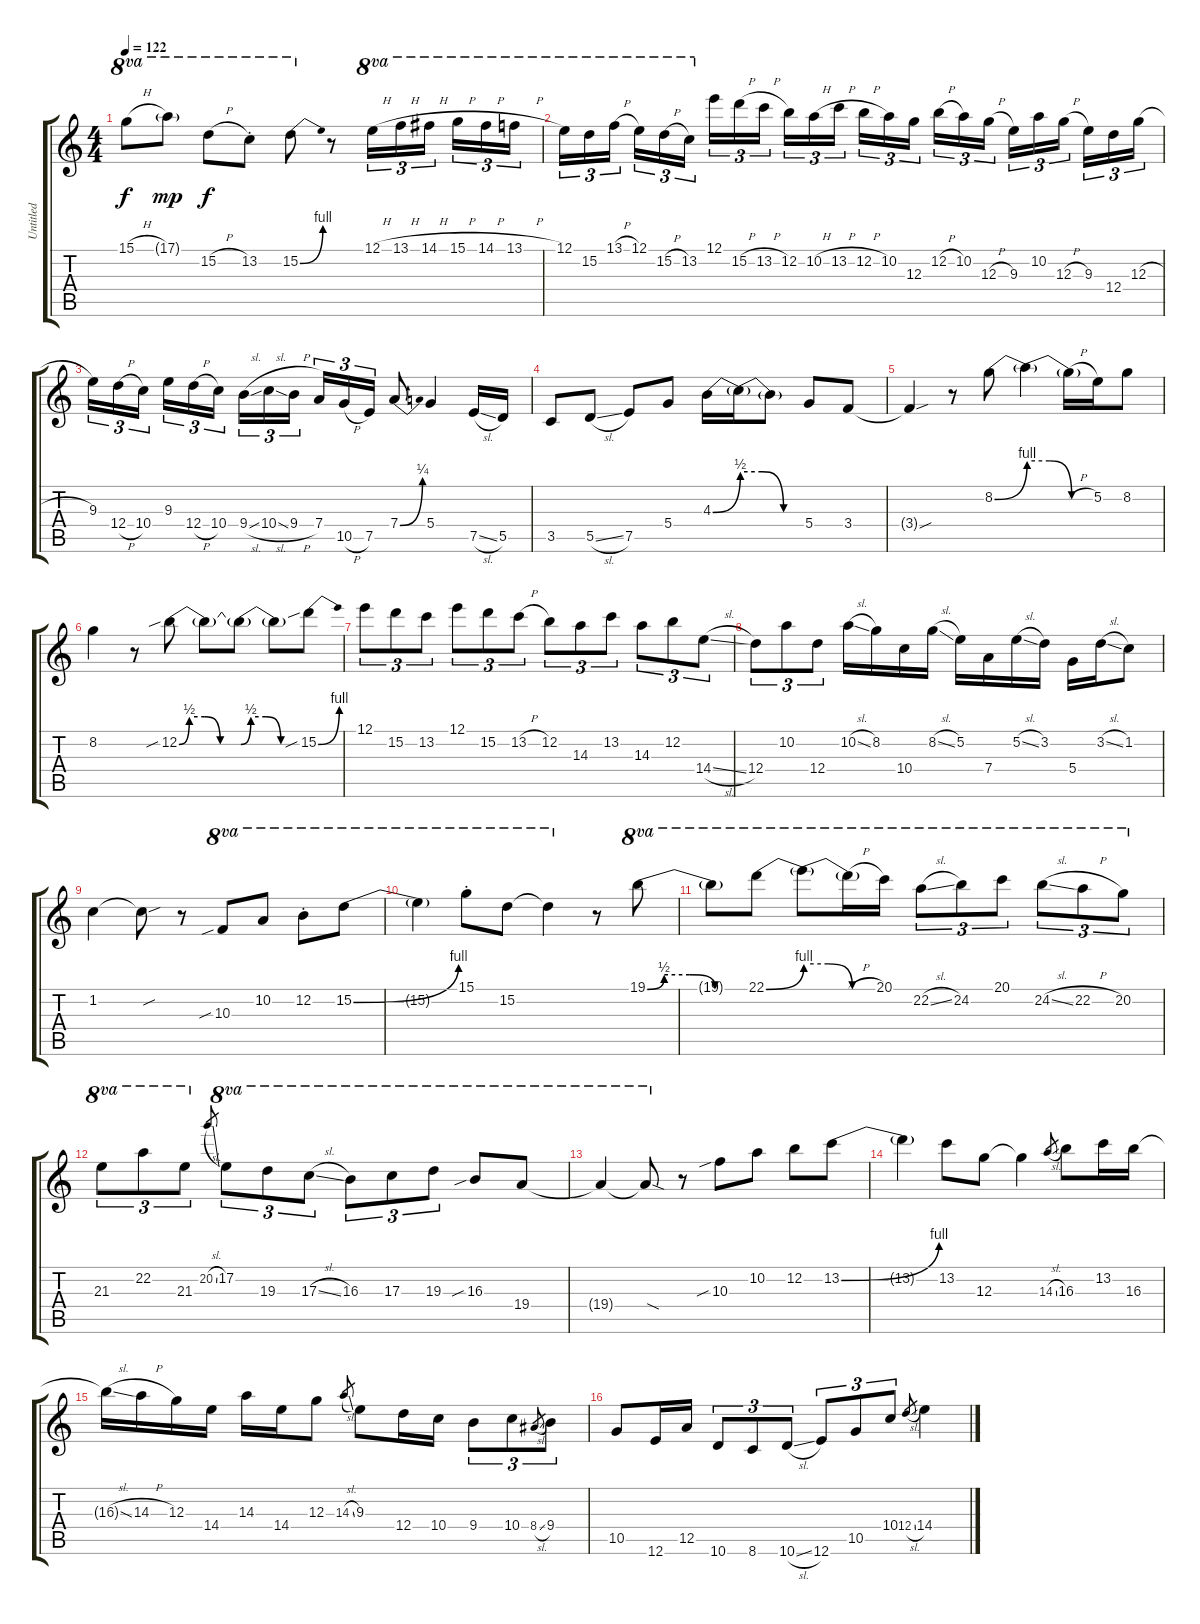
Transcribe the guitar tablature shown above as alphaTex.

\track ("Untitled" "Untitled") {instrument overdrivenguitar}
\staff {score tabs}
\tuning (E4 B3 G3 D3 A2 E2) {hide}
\ts (4 4)
\tempo 122
\clef g2
\ks c
15.1{h t}.8{ot 8va dy f} 17.1{g}.8{ot 8va dy mp} 15.2{h}.8{ot 8va dy f} 13.2{st}.8{ot 8va} 15.2{be (bend 0 0 60 4)}.8{ot 8va} r.8 12.1{h}.16{tu (3 2) ot 8va} 13.1{h}.16{tu (3 2) ot 8va} 14.1{h}.16{tu (3 2) ot 8va beam splitsecondary} 15.1{h}.16{tu (3 2) ot 8va} 14.1{h}.16{tu (3 2) ot 8va} 13.1{h}.16{tu (3 2) ot 8va} |
12.1.16{tu (3 2) ot 8va} 15.2.16{tu (3 2) ot 8va} 13.1{h}.16{tu (3 2) ot 8va beam splitsecondary} 12.1.16{tu (3 2) ot 8va} 15.2{h}.16{tu (3 2) ot 8va} 13.2.16{tu (3 2) ot 8va} 12.1.16{tu (3 2)} 15.2{h}.16{tu (3 2)} 13.2{h}.16{tu (3 2) beam splitsecondary} 12.2.16{tu (3 2)} 10.2{h}.16{tu (3 2)} 13.2{h}.16{tu (3 2)} 12.2{h}.16{tu (3 2)} 10.2.16{tu (3 2)} 12.3.16{tu (3 2) beam splitsecondary} 12.2{h}.16{tu (3 2)} 10.2.16{tu (3 2)} 12.3{h}.16{tu (3 2)} 9.3.16{tu (3 2)} 10.2.16{tu (3 2)} 12.3{h}.16{tu (3 2) beam splitsecondary} 9.3.16{tu (3 2)} 12.4.16{tu (3 2)} 12.3{h}.16{tu (3 2)} |
9.3.16{tu (3 2)} 12.4{h}.16{tu (3 2)} 10.4.16{tu (3 2) beam splitsecondary} 9.3.16{tu (3 2)} 12.4{h}.16{tu (3 2)} 10.4.16{tu (3 2)} 9.4{sl}.16{tu (3 2)} 10.4{sl}.16{tu (3 2)} 9.4{h}.16{tu (3 2) beam splitsecondary} 7.4.16{tu (3 2)} 10.5{h}.16{tu (3 2)} 7.5.16{tu (3 2)} 7.4{be (bend 0 0 60 1)}.8 5.4.4 7.5{sl}.16 5.5.16 |
3.5.8 5.5{sl}.8 7.5.8 5.4.8 4.3{be (bend 0 0 60 2)}.16 4.3{be (custom 0 2 20 2 40 0 60 0) t}.16 4.3{t}.8 5.4.8 3.4.8 |
3.4{sou t}.4 r.8 8.2{be (bend 0 0 60 4)}.8 8.2{be (custom 0 4 20 4 40 0 60 0) t}.4 8.2{h t}.16 5.2.16 8.2.8 |
8.2.4 r.8 12.2{be (custom 0 0 10 2 25 2 40 0 60 0) sib}.8 12.2{t}.8 12.2{be (custom 0 0 10 2 25 2 40 0 60 0) t}.8 12.2{t}.8 15.2{be (bend 0 0 60 4) sib}.8 |
12.1.8{tu (3 2)} 15.2.8{tu (3 2)} 13.2.8{tu (3 2)} 12.1.8{tu (3 2)} 15.2.8{tu (3 2)} 13.2{h}.8{tu (3 2)} 12.2.8{tu (3 2)} 14.3.8{tu (3 2)} 13.2.8{tu (3 2)} 14.3.8{tu (3 2)} 12.2.8{tu (3 2)} 14.4{sl}.8{tu (3 2)} |
12.4.8{tu (3 2)} 10.2.8{tu (3 2)} 12.4.8{tu (3 2)} 10.2{sl}.16 8.2.16 10.4.16 8.2{sl}.16 5.2.16 7.4.16 5.2{sl}.16 3.2.16 5.4.16 3.2{sl}.16 1.2.8 |
1.2.4 1.2{sou t}.8 r.8 10.3{sib}.8{ot 8va} 10.2.8{ot 8va} 12.2{st}.8{ot 8va} 15.2{be (bend 0 0 60 4)}.8{ot 8va} |
15.2{t}.4{ot 8va} 15.1{st}.8{ot 8va} 15.2.8{ot 8va} 15.2{t}.4{ot 8va} r.8 19.1{be (custom 0 0 10 2 25 2 40 0 60 0)}.8{ot 8va} |
19.1{t}.8{ot 8va} 22.1{be (bend 0 0 60 4)}.8{ot 8va} 22.1{be (custom 0 4 20 4 40 0 60 0) t}.8{ot 8va} 22.1{h t}.16{ot 8va} 20.1.16{ot 8va} 22.2{sl}.8{tu (3 2) ot 8va} 24.2.8{tu (3 2) ot 8va} 20.1.8{tu (3 2) ot 8va} 24.2{sl}.8{tu (3 2) ot 8va} 22.2{h}.8{tu (3 2) ot 8va} 20.2.8{tu (3 2) ot 8va} |
21.3.8{tu (3 2) ot 8va} 22.2.8{tu (3 2) ot 8va} 21.3.8{tu (3 2) ot 8va} 20.2{sl}.8{gr} 17.2.8{tu (3 2) ot 8va} 19.3.8{tu (3 2) ot 8va} 17.3{sl}.8{tu (3 2) ot 8va} 16.3.8{tu (3 2) ot 8va} 17.3.8{tu (3 2) ot 8va} 19.3.8{tu (3 2) ot 8va} 16.3{sib}.8{ot 8va} 19.4.8{ot 8va} |
19.4{t}.4{ot 8va} 19.4{sod t}.8{ot 8va} r.8 10.3{sib}.8 10.2.8 12.2.8 13.2{be (bend 0 0 60 4)}.8 |
13.2{t}.4 13.2.8 12.3.8 12.3{t}.4 14.3{sl}.8{gr} 16.3.8 13.2.16 16.3.16 |
16.3{sl t}.16 14.3{h}.16 12.3.16 14.4.16 14.3.16 14.4.16 12.3.8 14.3{sl}.8{gr} 9.3.8 12.4.16 10.4.16 9.4.8{tu (3 2)} 10.4.8{tu (3 2)} 8.4{sl}.8{gr} 9.4.8{tu (3 2)} |
10.5.8 12.6.16 12.5.16 10.6.8{tu (3 2)} 8.6.8{tu (3 2)} 10.6{sl}.8{tu (3 2)} 12.6.8{tu (3 2)} 10.5.8{tu (3 2)} 10.4.8{tu (3 2)} 12.4{sl}.8{gr} 14.4.4
